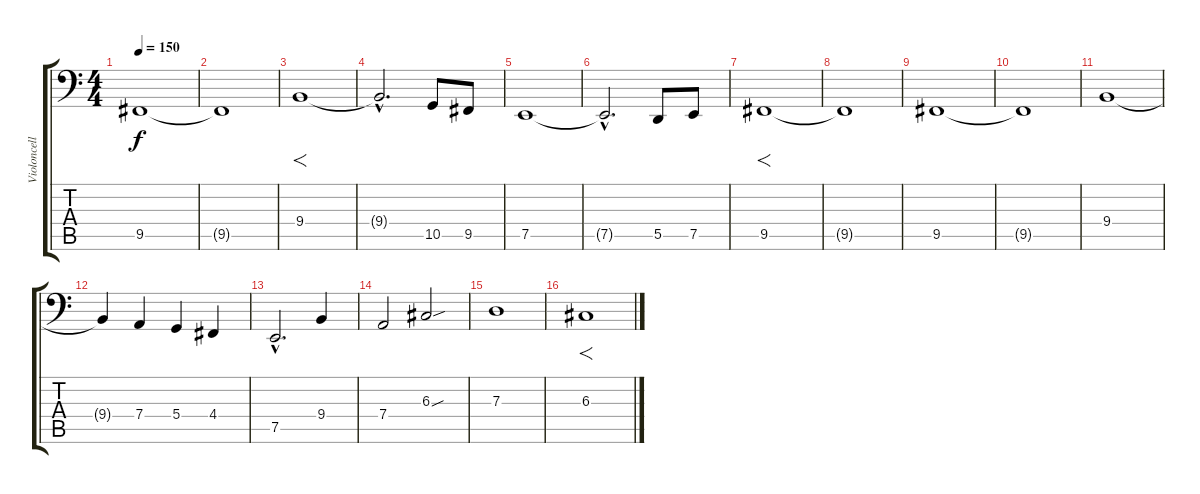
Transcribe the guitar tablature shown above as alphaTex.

\track ("Violoncelle" "Violoncell") {instrument cello}
\staff {score tabs}
\tuning (E3 B2 G2 D2 A1 E1) {hide}
\ts (4 4)
\tempo 150
\clef f4
\ks c
9.5{t}.1{dy f} |
9.5{t}.1 |
9.4.1{f} |
9.4{hac t}.2{d} 10.5.8 9.5.8 |
7.5.1 |
7.5{hac t}.2{d} 5.5.8 7.5.8 |
9.5.1{f} |
9.5{t}.1 |
9.5.1 |
9.5{t}.1 |
9.4.1 |
9.4{t}.4 7.4.4 5.4.4 4.4.4 |
7.5{hac}.2{d} 9.4.4 |
7.4.2 6.3{sou}.2 |
7.3.1 |
6.3.1{f}
